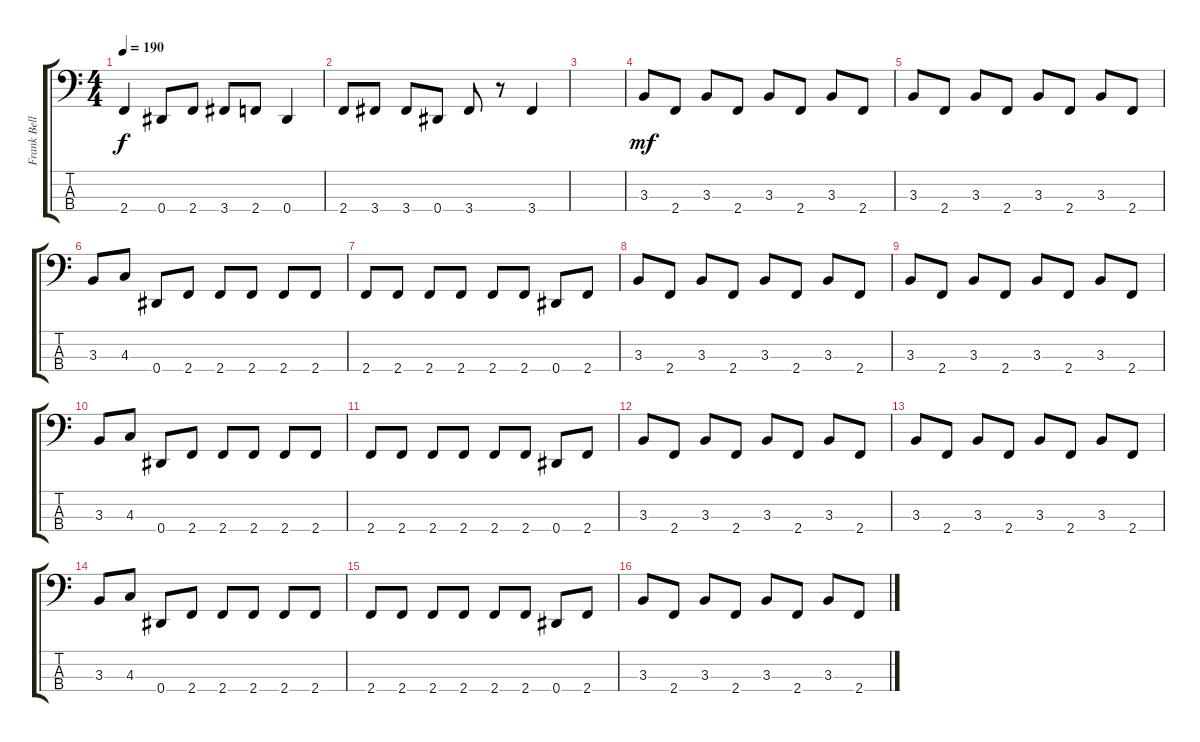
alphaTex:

\track ("Frank Bello" "Frank Bell") {instrument electricbassfinger}
\staff {score tabs}
\tuning (Gb2 Db2 Ab1 Eb1) {hide}
\ts (4 4)
\tempo 190
\clef f4
\ks c
2.4{t}.4{dy f} 0.4.8 2.4.8 3.4.8 2.4.8 0.4.4 |
2.4.8 3.4.8 3.4.8 0.4.8 3.4.8 r.8 3.4.4 |
|
3.3.8{dy mf} 2.4.8 3.3.8 2.4.8 3.3.8 2.4.8 3.3.8 2.4.8 |
3.3.8 2.4.8 3.3.8 2.4.8 3.3.8 2.4.8 3.3.8 2.4.8 |
3.3.8 4.3.8 0.4.8 2.4.8 2.4.8 2.4.8 2.4.8 2.4.8 |
2.4.8 2.4.8 2.4.8 2.4.8 2.4.8 2.4.8 0.4.8 2.4.8 |
3.3.8 2.4.8 3.3.8 2.4.8 3.3.8 2.4.8 3.3.8 2.4.8 |
3.3.8 2.4.8 3.3.8 2.4.8 3.3.8 2.4.8 3.3.8 2.4.8 |
3.3.8 4.3.8 0.4.8 2.4.8 2.4.8 2.4.8 2.4.8 2.4.8 |
2.4.8 2.4.8 2.4.8 2.4.8 2.4.8 2.4.8 0.4.8 2.4.8 |
3.3.8 2.4.8 3.3.8 2.4.8 3.3.8 2.4.8 3.3.8 2.4.8 |
3.3.8 2.4.8 3.3.8 2.4.8 3.3.8 2.4.8 3.3.8 2.4.8 |
3.3.8 4.3.8 0.4.8 2.4.8 2.4.8 2.4.8 2.4.8 2.4.8 |
2.4.8 2.4.8 2.4.8 2.4.8 2.4.8 2.4.8 0.4.8 2.4.8 |
3.3.8 2.4.8 3.3.8 2.4.8 3.3.8 2.4.8 3.3.8 2.4.8
